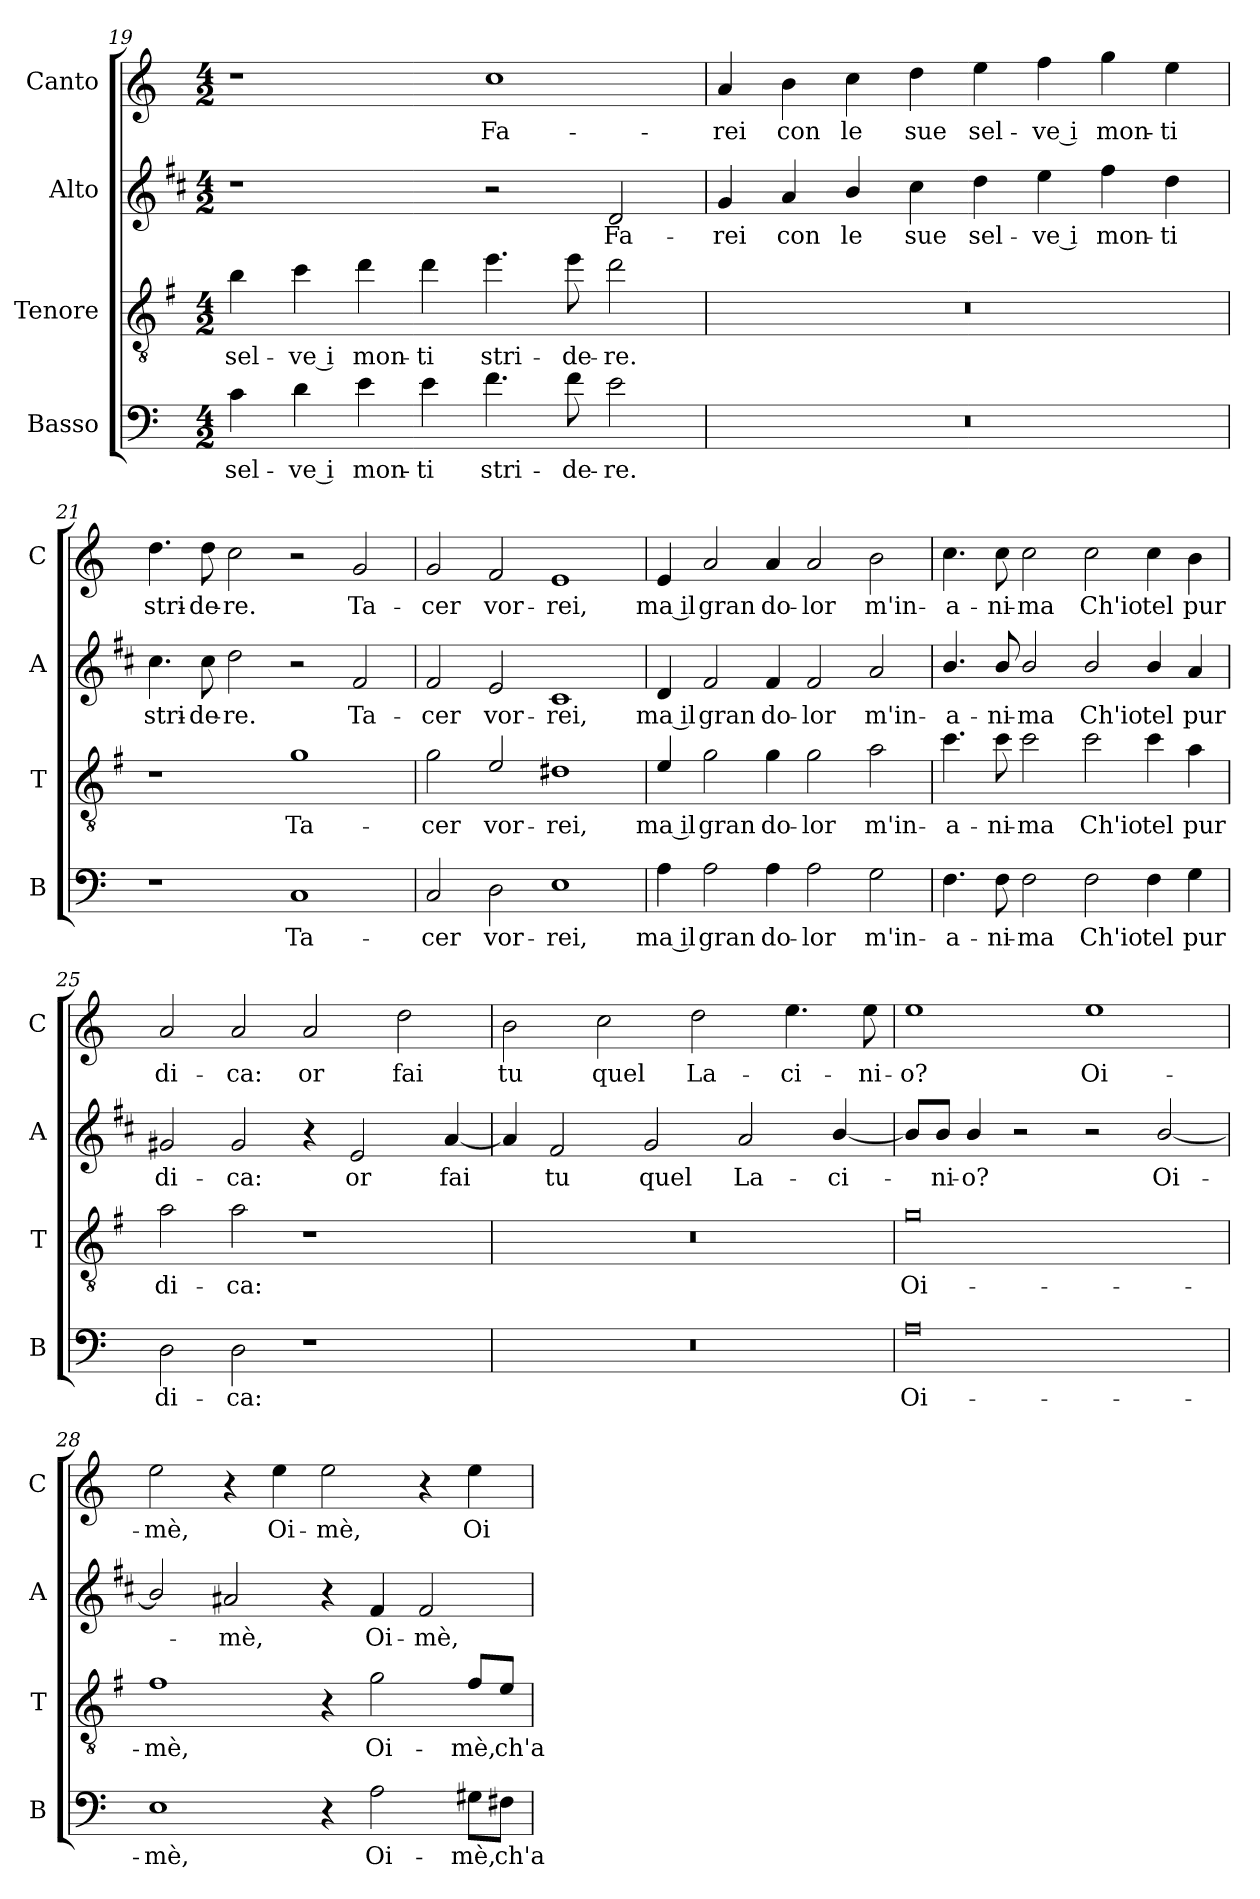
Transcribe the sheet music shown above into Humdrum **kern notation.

**kern	**text	**kern	**text	**kern	**text	**kern	**text
*part4	*part4	*part3	*part3	*part2	*part2	*part1	*part1
*staff4	*staff4	*staff3	*staff3	*staff2	*staff2	*staff1	*staff1
*I"Basso	*	*I"Tenore	*	*I"Alto	*	*I"Canto	*
*I'B	*	*I'T	*	*I'A	*	*I'C	*
*clefF4	*	*clefGv2	*	*clefG2	*	*clefG2	*
*	*	*ITrd4c7	*	*ITrd1c2	*	*	*
*k[]	*	*k[]	*	*k[]	*	*k[]	*
*C:	*	*C:	*	*C:	*	*C:	*
*M4/2	*	*M4/2	*	*M4/2	*	*M4/2	*
=19	=19	=19	=19	=19	=19	=19	=19
!	!LO:LY:b	!	!LO:LY:b	!	!	!	!
4c\	sel-	4e\	sel-	1r	.	1r	.
!	!LO:LY:b	!	!LO:LY:b	!	!	!	!
4d\	-ve i	4f\	-ve i	.	.	.	.
!	!LO:LY:b	!	!LO:LY:b	!	!	!	!
4e\	mon-	4g\	mon-	.	.	.	.
!	!LO:LY:b	!	!LO:LY:b	!	!	!	!
4e\	-ti	4g\	-ti	.	.	.	.
!	!LO:LY:b	!	!LO:LY:b	!	!	!	!LO:LY:b
4.f\	stri-	4.a\	stri-	2r	.	1cc	Fa-
!	!LO:LY:b	!	!LO:LY:b	!	!	!	!
8f\	-de-	8a\	-de-	.	.	.	.
!	!LO:LY:b	!	!LO:LY:b	!	!LO:LY:b	!	!
2e\	-re.	2g\	-re.	2c/	Fa-	.	.
=20	=20	=20	=20	=20	=20	=20	=20
!	!	!	!	!	!LO:LY:b	!	!LO:LY:b
0r	.	0r	.	4f/	-rei	4a/	-rei
!	!	!	!	!	!LO:LY:b	!	!LO:LY:b
.	.	.	.	4g/	con	4b\	con
!	!	!	!	!	!LO:LY:b	!	!LO:LY:b
.	.	.	.	4a/	le	4cc\	le
!	!	!	!	!	!LO:LY:b	!	!LO:LY:b
.	.	.	.	4b\	sue	4dd\	sue
!	!	!	!	!	!LO:LY:b	!	!LO:LY:b
.	.	.	.	4cc\	sel-	4ee\	sel-
!	!	!	!	!	!LO:LY:b	!	!LO:LY:b
.	.	.	.	4dd\	-ve i	4ff\	-ve i
!	!	!	!	!	!LO:LY:b	!	!LO:LY:b
.	.	.	.	4ee\	mon-	4gg\	mon-
!	!	!	!	!	!LO:LY:b	!	!LO:LY:b
.	.	.	.	4cc\	-ti	4ee\	-ti
=21	=21	=21	=21	=21	=21	=21	=21
!	!	!	!	!	!LO:LY:b	!	!LO:LY:b
1r	.	1r	.	4.b\	stri-	4.dd\	stri-
!	!	!	!	!	!LO:LY:b	!	!LO:LY:b
.	.	.	.	8b\	-de-	8dd\	-de-
!	!	!	!	!	!LO:LY:b	!	!LO:LY:b
.	.	.	.	2cc\	-re.	2cc\	-re.
!	!LO:LY:b	!	!LO:LY:b	!	!	!	!
1C	Ta-	1c	Ta-	2r	.	2r	.
!	!	!	!	!	!LO:LY:b	!	!LO:LY:b
.	.	.	.	2e/	Ta-	2g/	Ta-
!!LO:LB:g=z
=22	=22	=22	=22	=22	=22	=22	=22
!	!LO:LY:b	!	!LO:LY:b	!	!LO:LY:b	!	!LO:LY:b
2C/	-cer	2c\	-cer	2e/	-cer	2g/	-cer
!	!LO:LY:b	!	!LO:LY:b	!	!LO:LY:b	!	!LO:LY:b
2D\	vor-	2A/	vor-	2d/	vor-	2f/	vor-
!	!LO:LY:b	!	!LO:LY:b	!	!LO:LY:b	!	!LO:LY:b
1E	-rei,	1G#X	-rei,	1B	-rei,	1e	-rei,
=23	=23	=23	=23	=23	=23	=23	=23
!	!LO:LY:b	!	!LO:LY:b	!	!LO:LY:b	!	!LO:LY:b
4A\	ma il	4A/	ma il	4c/	ma il	4e/	ma il
!	!LO:LY:b	!	!LO:LY:b	!	!LO:LY:b	!	!LO:LY:b
2A\	gran	2c\	gran	2e/	gran	2a/	gran
!	!LO:LY:b	!	!LO:LY:b	!	!LO:LY:b	!	!LO:LY:b
4A\	do-	4c\	do-	4e/	do-	4a/	do-
!	!LO:LY:b	!	!LO:LY:b	!	!LO:LY:b	!	!LO:LY:b
2A\	-lor	2c\	-lor	2e/	-lor	2a/	-lor
!	!LO:LY:b	!	!LO:LY:b	!	!LO:LY:b	!	!LO:LY:b
2G\	m'in-	2d\	m'in-	2g/	m'in-	2b\	m'in-
=24	=24	=24	=24	=24	=24	=24	=24
!	!LO:LY:b	!	!LO:LY:b	!	!LO:LY:b	!	!LO:LY:b
4.F\	-a-	4.f\	-a-	4.a/	-a-	4.cc\	-a-
!	!LO:LY:b	!	!LO:LY:b	!	!LO:LY:b	!	!LO:LY:b
8F\	-ni-	8f\	-ni-	8a/	-ni-	8cc\	-ni-
!	!LO:LY:b	!	!LO:LY:b	!	!LO:LY:b	!	!LO:LY:b
2F\	-ma	2f\	-ma	2a/	-ma	2cc\	-ma
!	!LO:LY:b	!	!LO:LY:b	!	!LO:LY:b	!	!LO:LY:b
2F\	Ch'io	2f\	Ch'io	2a/	Ch'io	2cc\	Ch'io
!	!LO:LY:b	!	!LO:LY:b	!	!LO:LY:b	!	!LO:LY:b
4F\	tel	4f\	tel	4a/	tel	4cc\	tel
!	!LO:LY:b	!	!LO:LY:b	!	!LO:LY:b	!	!LO:LY:b
4G\	pur	4d\	pur	4g/	pur	4b\	pur
=25	=25	=25	=25	=25	=25	=25	=25
!	!LO:LY:b	!	!LO:LY:b	!	!LO:LY:b	!	!LO:LY:b
2D\	di-	2d\	di-	2f#X/	di-	2a/	di-
!	!LO:LY:b	!	!LO:LY:b	!	!LO:LY:b	!	!LO:LY:b
2D\	-ca:	2d\	-ca:	2f#/	-ca:	2a/	-ca:
!	!	!	!	!	!	!	!LO:LY:b
1r	.	1r	.	4r	.	2a/	or
!	!	!	!	!	!LO:LY:b	!	!
.	.	.	.	2d/	or	.	.
!	!	!	!	!	!	!	!LO:LY:b
.	.	.	.	.	.	2dd\	fai
!	!	!	!	!	!LO:LY:b	!	!
.	.	.	.	[4g/	fai	.	.
!!LO:LB:g=z
=26	=26	=26	=26	=26	=26	=26	=26
!	!	!	!	!	!	!	!LO:LY:b
0r	.	0r	.	4g/]	.	2b\	tu
!	!	!	!	!	!LO:LY:b	!	!
.	.	.	.	2e/	tu	.	.
!	!	!	!	!	!	!	!LO:LY:b
.	.	.	.	.	.	2cc\	quel
!	!	!	!	!	!LO:LY:b	!	!
.	.	.	.	2f/	quel	.	.
!	!	!	!	!	!	!	!LO:LY:b
.	.	.	.	.	.	2dd\	La-
!	!	!	!	!	!LO:LY:b	!	!
.	.	.	.	2g/	La-	.	.
!	!	!	!	!	!	!	!LO:LY:b
.	.	.	.	.	.	4.ee\	-ci-
!	!	!	!	!	!LO:LY:b	!	!
.	.	.	.	[4a/	-ci-	.	.
!	!	!	!	!	!	!	!LO:LY:b
.	.	.	.	.	.	8ee\	-ni-
=27	=27	=27	=27	=27	=27	=27	=27
!	!LO:LY:b	!	!LO:LY:b	!	!	!	!LO:LY:b
0A	Oi-	0c	Oi-	8a/L]	.	1ee	-o?
!	!	!	!	!	!LO:LY:b	!	!
.	.	.	.	8a/J	-ni-	.	.
!	!	!	!	!	!LO:LY:b	!	!
.	.	.	.	4a/	-o?	.	.
.	.	.	.	2r	.	.	.
!	!	!	!	!	!	!	!LO:LY:b
.	.	.	.	2r	.	1ee	Oi-
!	!	!	!	!	!LO:LY:b	!	!
.	.	.	.	[2a/	Oi-	.	.
=28	=28	=28	=28	=28	=28	=28	=28
!	!LO:LY:b	!	!LO:LY:b	!	!	!	!LO:LY:b
1E	-mè,	1B	-mè,	2a/]	.	2ee\	-mè,
!	!	!	!	!	!LO:LY:b	!	!
.	.	.	.	2g#X/	-mè,	4r	.
!	!	!	!	!	!	!	!LO:LY:b
.	.	.	.	.	.	4ee\	Oi-
!	!	!	!	!	!	!	!LO:LY:b
4r	.	4r	.	4r	.	2ee\	-mè,
!	!LO:LY:b	!	!LO:LY:b	!	!LO:LY:b	!	!
2A\	Oi-	2c\	Oi-	4e/	Oi-	.	.
!	!	!	!	!	!LO:LY:b	!	!
.	.	.	.	2e/	-mè,	4r	.
!	!LO:LY:b	!	!LO:LY:b	!	!	!	!LO:LY:b
8G#X\L	-mè,	8B/L	-mè,	.	.	4ee\	Oi-
!	!LO:LY:b	!	!LO:LY:b	!	!	!	!
8F#X\J	ch'a	8A/J	ch'a	.	.	.	.
=	=	=	=	=	=	=	=
*-	*-	*-	*-	*-	*-	*-	*-
